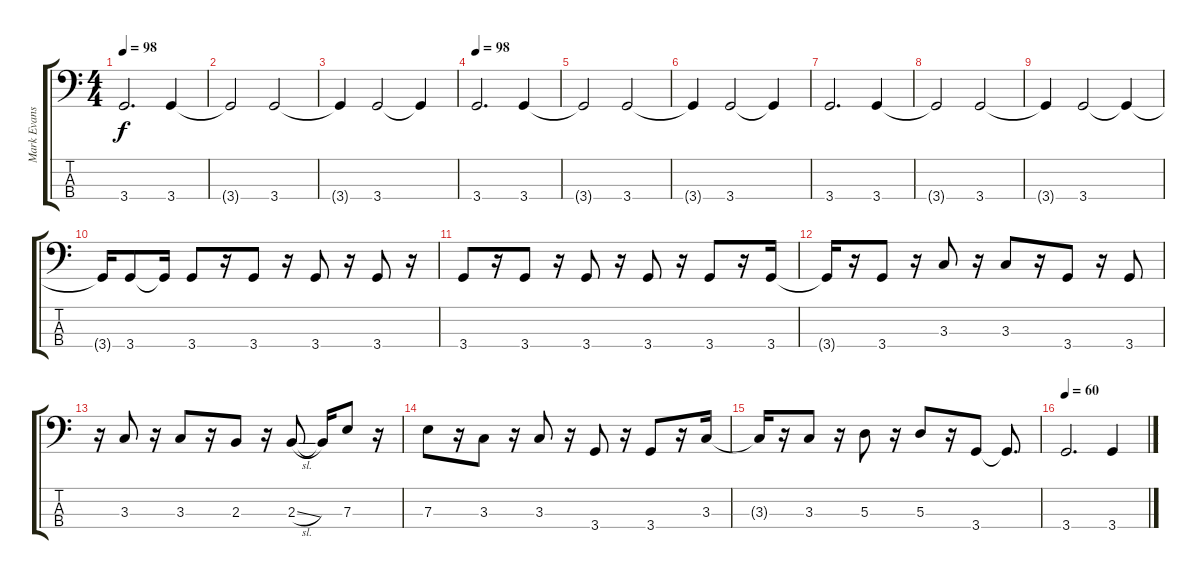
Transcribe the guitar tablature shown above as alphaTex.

\track ("Mark Evans" "Mark Evans") {instrument electricbasspick}
\staff {score tabs}
\tuning (G2 D2 A1 E1) {hide}
\ts (4 4)
\tempo 98
\clef f4
\ks c
3.4.2{d dy f} 3.4.4 |
3.4{t}.2 3.4.2 |
3.4{t}.4 3.4.2 3.4{t}.4 |
\tempo 98
3.4.2{d} 3.4.4 |
3.4{t}.2 3.4.2 |
3.4{t}.4 3.4.2 3.4{t}.4 |
3.4.2{d} 3.4.4 |
3.4{t}.2 3.4.2 |
3.4{t}.4 3.4.2 3.4{t}.4 |
3.4{t}.16 3.4.8 3.4{t}.16 3.4.8 r.16 3.4.8 r.16 3.4.8 r.16 3.4.8 r.16 |
3.4.8 r.16 3.4.8 r.16 3.4.8 r.16 3.4.8 r.16 3.4.8 r.16 3.4.16 |
3.4{t}.16 r.16 3.4.8 r.16 3.3.8 r.16 3.3.8 r.16 3.4.8 r.16 3.4.8 |
r.16 3.3.8 r.16 3.3.8 r.16 2.3.8 r.16 2.3{sl}.8 2.3{t}.16 7.3.8 r.16 |
7.3.8 r.16 3.3.8 r.16 3.3.8 r.16 3.4.8 r.16 3.4.8 r.16 3.3.16 |
3.3{t}.16 r.16 3.3.8 r.16 5.3.8 r.16 5.3.8 r.16 3.4.8 3.4{t}.8{d} |
\tempo 60
3.4.2{d} 3.4.4
